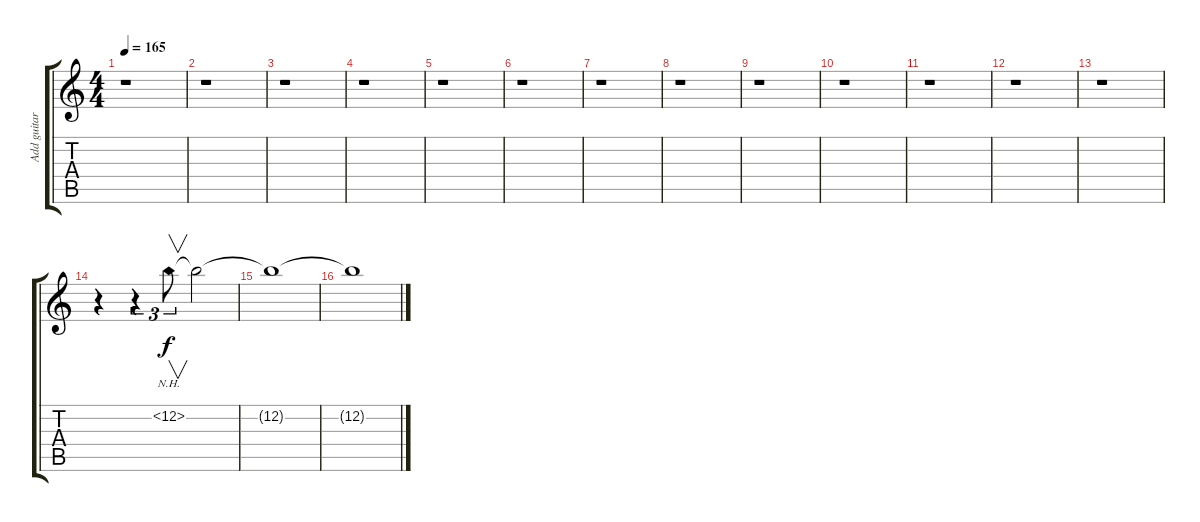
\track ("Add guitar 4" "Add guitar") {instrument distortionguitar}
\staff {score tabs}
\tuning (E4 B3 G3 D3 A2 D2) {hide}
\ts (4 4)
\tempo 165
\clef g2
\ks c
r.1{dy f} |
r.1 |
r.1 |
r.1 |
r.1 |
r.1 |
r.1 |
r.1 |
r.1 |
r.1 |
r.1 |
r.1 |
r.1 |
r.4 r.4{tu (3 2)} 12.2{nh}.8{v tu (3 2)} 12.2{t}.2 |
12.2{t}.1{volume 5} |
12.2{t}.1
